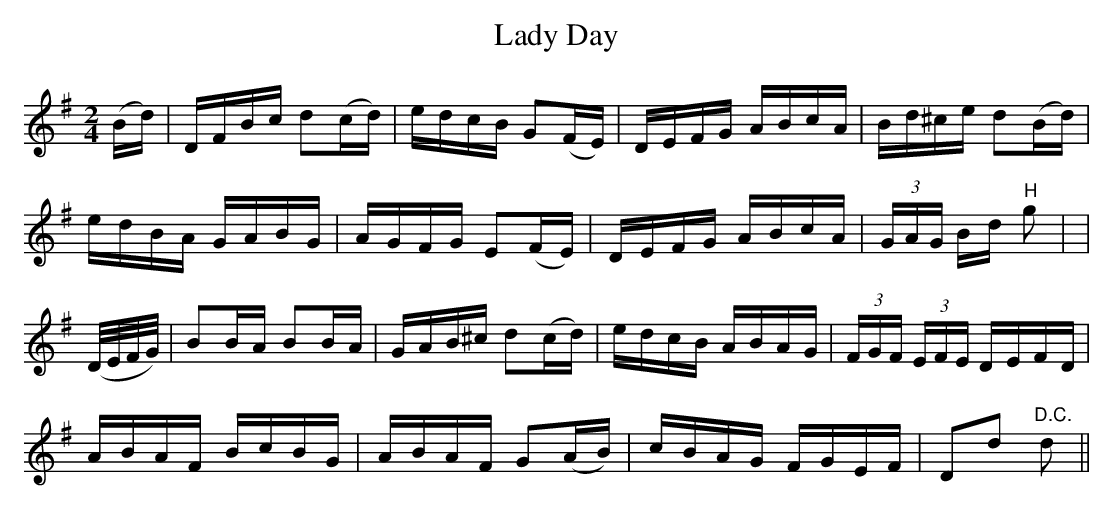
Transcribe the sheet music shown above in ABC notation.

X:1
T: Lady Day
M: 2/4
L: 1/16
K: G
(Bd) | DFBc d2(cd) | edcB G2(FE) | DEFG ABcA | Bd^ce d2(Bd) |
edBA GABG | AGFG E2(FE) | DEFG ABcA | (3GAG Bd "H"g2 | |
(D/E/F/G/) | B2BA B2BA | GAB^c d2(cd) | edcB ABAG | (3FGF (3EFE DEFD |
ABAF BcBG | ABAF G2(AB) | cBAG FGEF | D2d2 "D.C."d2 ||
